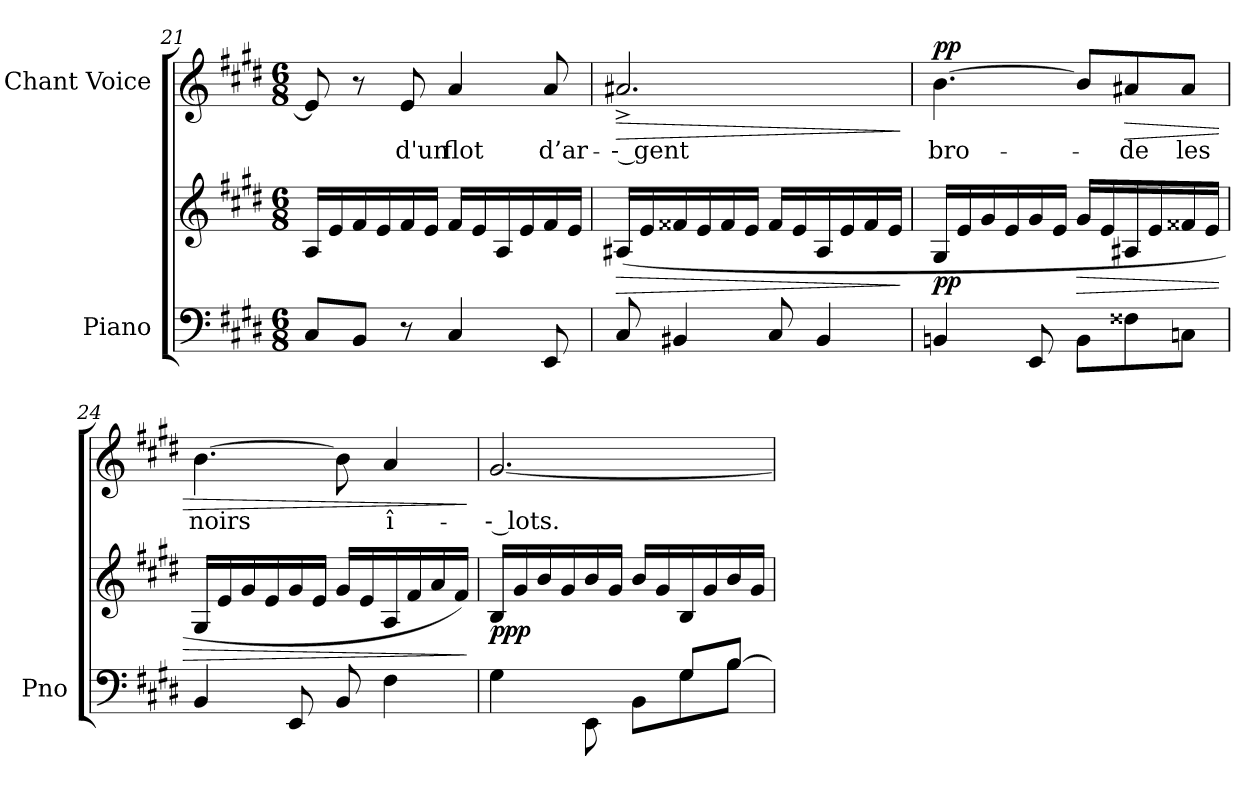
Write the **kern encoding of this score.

**kern	**kern	**dynam	**kern	**text	**dynam
*part2	*part2	*part2	*part1	*part1	*part1
*staff3	*staff2	*staff2/3	*staff1	*staff1	*staff1
*I"Piano	*	*	*I"Chant Voice	*	*
*I'Pno	*	*	*	*	*
*clefF4	*clefG2	*	*clefG2	*	*
*k[f#c#g#d#]	*k[f#c#g#d#]	*	*k[f#c#g#d#]	*	*
*M6/8	*M6/8	*	*M6/8	*	*
=21	=21	=21	=21	=21	=21
8C#/L	16A/LL	.	8e/]	.	.
.	16e/	.	.	.	.
8BB/J	16f#/	.	8r	.	.
.	16e/	.	.	.	.
!	!	!	!	!LO:LY:b	!
8r	16f#/	.	8e/	d'un	.
.	16e/JJ	.	.	.	.
!	!	!	!	!LO:LY:b	!
4C#/	16f#/LL	.	4a/	flot	.
.	16e/	.	.	.	.
.	16A/	.	.	.	.
.	16e/	.	.	.	.
!	!	!	!	!LO:LY:b	!
8EE/	16f#/	.	8a/	d’ar-	.
.	16e/JJ	.	.	.	.
!!LO:LB:g=z
=22	=22	=22	=22	=22	=22
!	!	!LO:HP:b	!	!LO:LY:b	!LO:HP:b
8C#/	(>16A#X/LL	>	2.a#X^/	-- gent	>
.	16e/	.	.	.	.
4BB#X/	16f##X/	.	.	.	.
.	16e/	.	.	.	.
.	16f##/	.	.	.	.
.	16e/JJ	.	.	.	.
8C#/	16f##/LL	.	.	.	.
.	16e/	.	.	.	.
4BB#/	16A#/	.	.	.	.
.	16e/	.	.	.	.
.	16f##/	.	.	.	.
.	16e/JJ	.	.	.	.
.	.	]	.	.	]
=23	=23	=23	=23	=23	=23
!	!	!LO:DY:b	!	!LO:LY:b	!LO:DY:a
4BBn/	16G#/LL	pp	[4.b\	bro-	pp
.	16e/	.	.	.	.
.	16g#/	.	.	.	.
.	16e/	.	.	.	.
8EE/	16g#/	.	.	.	.
.	16e/JJ	.	.	.	.
!	!	!LO:HP:b	!	!	!
8BB\L	16g#/LL	>	8b/L]	.	.
.	16e/	.	.	.	.
!	!	!	!	!LO:LY:b	!LO:HP:b
8F##X\	16A#X/	.	8a#X/	-de	>
.	16e/	.	.	.	.
!	!	!	!	!LO:LY:b	!
8Cn\J	16f##X/	.	8a#/J	les	.
.	16e/JJ	.	.	.	.
=24	=24	=24	=24	=24	=24
!	!	!	!	!LO:LY:b	!
4BB/	16G#/LL	.	[4.b\	noirs	.
.	16e/	.	.	.	.
.	16g#/	.	.	.	.
.	16e/	.	.	.	.
8EE/	16g#/	.	.	.	.
.	16e/JJ	.	.	.	.
8BB/	16g#/LL	.	8b\]	.	.
.	16e/	.	.	.	.
!	!	!	!	!LO:LY:b	!
4F#\	16A/	.	4a/	î-	.
.	16f#/	.	.	.	.
.	16a/	.	.	.	.
.	16f#/JJ)	.	.	.	.
.	.	]	.	.	]
!!LO:PB:g=z
=25	=25	=25	=25	=25	=25
*^	*	*	*	*	*
!	!	!	!LO:DY:b	!	!LO:LY:b	!
4G#\	2ryy	16B/LL	ppp	[2.g#/	-- lots.	.
.	.	16g#/	.	.	.	.
.	.	16b/	.	.	.	.
.	.	16g#/	.	.	.	.
8EE\	.	16b/	.	.	.	.
.	.	16g#/JJ	.	.	.	.
8BB\L	.	16b/LL	.	.	.	.
.	.	16g#/	.	.	.	.
8G#\	8G#/L	16B/	.	.	.	.
.	.	16g#/	.	.	.	.
[8B\J	8B/J	16b/	.	.	.	.
.	.	16g#/JJ	.	.	.	.
*v	*v	*	*	*	*	*
=	=	=	=	=	=
*-	*-	*-	*-	*-	*-
